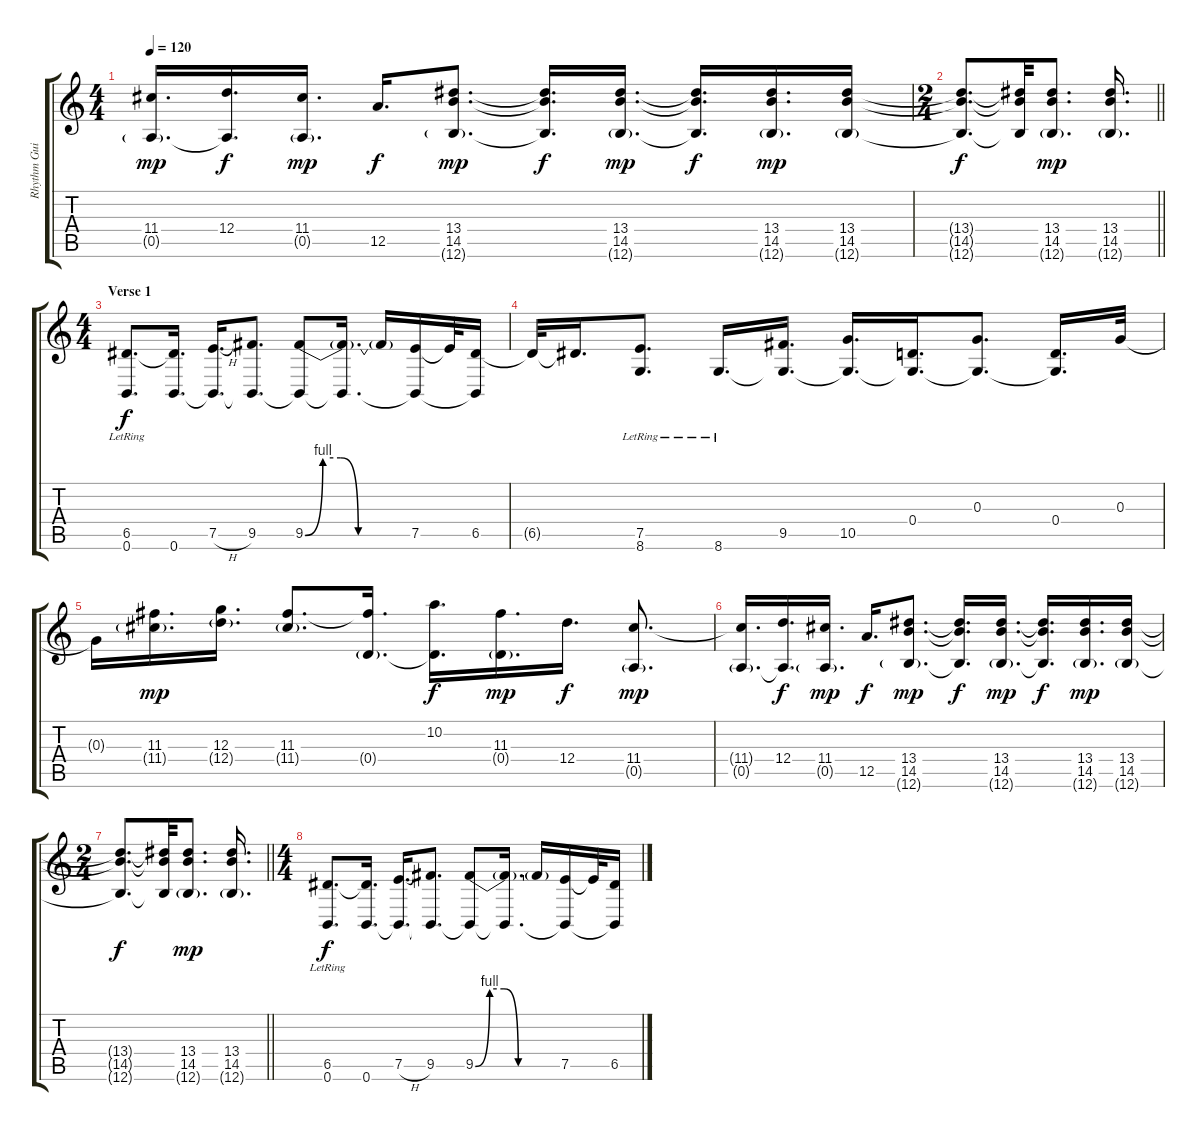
\track ("Rhythm Guitar" "Rhythm Gui") {instrument electricguitarjazz}
\staff {score tabs}
\tuning (E4 B3 G3 D3 A2 B1) {hide}
\ts (4 4)
\tempo 120
\clef g2
\ks c
(11.4{t} 0.5{g}).16{d dy mp} (12.4 0.5{t}).16{d dy f} (11.4 0.5{g}).16{d dy mp} 12.5.16{d dy f} (13.4 14.5 12.6{g}).8{d dy mp} (13.4{t} 14.5{t} 12.6{t}).16{d dy f} (13.4 14.5 12.6{g}).16{d dy mp} (13.4{t} 14.5{t} 12.6{t}).16{d dy f} (13.4 14.5 12.6{g}).16{d dy mp} (13.4 14.5 12.6{g}).16 |
\ts (2 4)
\barLineRight lightlight
(13.4{t} 14.5{t} 12.6{t}).8{d dy f} (13.4{t} 14.5{t} 12.6{t}).32 (13.4 14.5 12.6{g}).8{d dy mp} (13.4 14.5 12.6{g}).16{d} |
\ts (4 4)
\section ("" "Verse 1")
(6.5 0.6{lr}).8{d dy f} (6.5{t} 0.6).16{d} (7.5{h} 0.6{t}).16{d} (9.5 0.6{t}).8{d} (9.5{be (custom 0 0 10 4 20 4 30 0 60 0)} 0.6{t}).8 (9.5{t} 0.6{t}).16{d} 9.5{t}.16 (7.5 0.6{t}).16 7.5{t}.32 (6.5 0.6{t}).16 |
6.5{t}.32 6.5{t}.16{d} (7.5 8.6{lr}).8{d} 8.6{lr}.16{d} (9.5 8.6{t}).16{d} (10.5 8.6{t}).16{d} (0.4 8.6{t}).16{d} (0.3 8.6{t}).8{d} (0.4 8.6{t}).16{d} 0.3.32 |
0.3{t}.16 (11.3 11.4{g}).16{d dy mp} (12.3 12.4{g}).16{d} (11.3 11.4{g}).8{d} (11.3{t} 0.4{g}).16{d} (10.2 0.4{t}).16{d dy f} (11.3 0.4{g}).16{d dy mp} 12.4.16{d dy f} (11.4 0.5{g}).8{d dy mp} |
(11.4{t} 0.5{g}).16{d} (12.4 0.5{t}).16{d dy f} (11.4 0.5{g}).16{d dy mp} 12.5.16{d dy f} (13.4 14.5 12.6{g}).8{d dy mp} (13.4{t} 14.5{t} 12.6{t}).16{d dy f} (13.4 14.5 12.6{g}).16{d dy mp} (13.4{t} 14.5{t} 12.6{t}).16{d dy f} (13.4 14.5 12.6{g}).16{d dy mp} (13.4 14.5 12.6{g}).16 |
\ts (2 4)
\barLineRight lightlight
(13.4{t} 14.5{t} 12.6{t}).8{d dy f} (13.4{t} 14.5{t} 12.6{t}).32 (13.4 14.5 12.6{g}).8{d dy mp} (13.4 14.5 12.6{g}).16{d} |
\ts (4 4)
(6.5 0.6{lr}).8{d dy f} (6.5{t} 0.6).16{d} (7.5{h} 0.6{t}).16{d} (9.5 0.6{t}).8{d} (9.5{be (custom 0 0 10 4 20 4 30 0 60 0)} 0.6{t}).8 (9.5{t} 0.6{t}).16{d} 9.5{t}.16 (7.5 0.6{t}).16 7.5{t}.32 (6.5 0.6{t}).16
